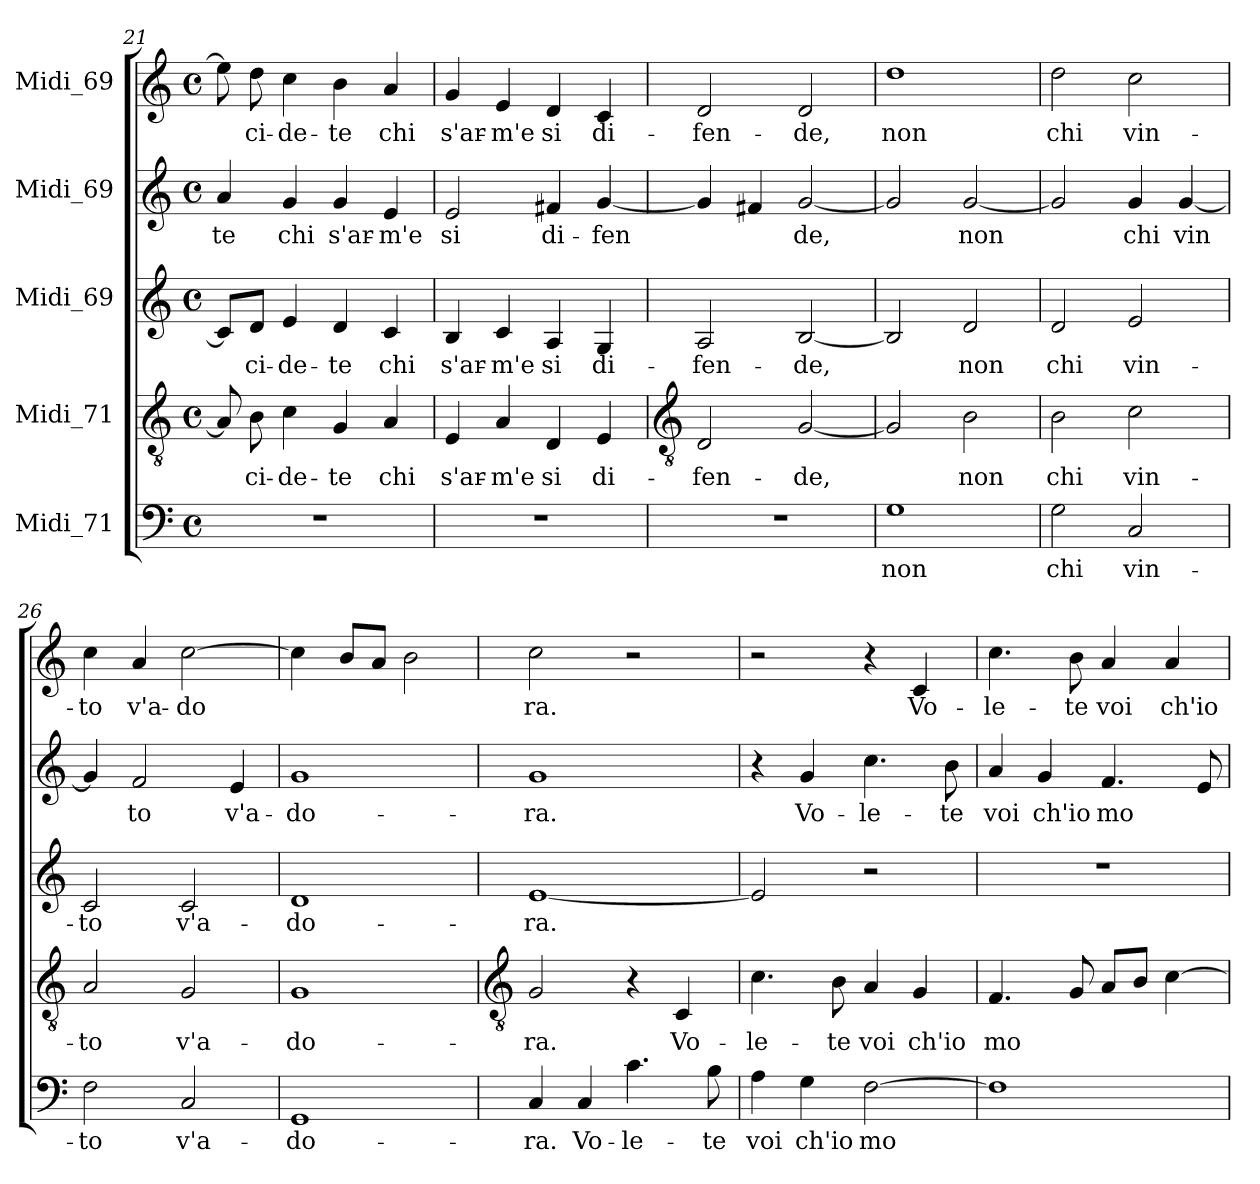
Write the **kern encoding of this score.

**kern	**text	**kern	**text	**kern	**text	**kern	**text	**kern	**text
*part5	*part5	*part4	*part4	*part3	*part3	*part2	*part2	*part1	*part1
*staff5	*staff5	*staff4	*staff4	*staff3	*staff3	*staff2	*staff2	*staff1	*staff1
*I"Midi_71	*	*I"Midi_71	*	*I"Midi_69	*	*I"Midi_69	*	*I"Midi_69	*
*clefF4	*	*clefGv2	*	*clefG2	*	*clefG2	*	*clefG2	*
*k[]	*	*k[]	*	*k[]	*	*k[]	*	*k[]	*
*C:	*	*C:	*	*C:	*	*C:	*	*C:	*
*M4/4	*	*M4/4	*	*M4/4	*	*M4/4	*	*M4/4	*
*met(c)	*	*met(c)	*	*met(c)	*	*met(c)	*	*met(c)	*
=21	=21	=21	=21	=21	=21	=21	=21	=21	=21
!	!	!	!	!	!	!	!LO:LY:b	!	!
1r	.	8A]	.	8c/L]	.	4a	-te	8ee]	.
!	!	!	!LO:LY:b	!	!LO:LY:b	!	!	!	!LO:LY:b
.	.	8B	ci-	8d/J	ci-	.	.	8dd	ci-
!	!	!	!LO:LY:b	!	!LO:LY:b	!	!LO:LY:b	!	!LO:LY:b
.	.	4c	-de-	4e	-de-	4g	chi	4cc	-de-
!	!	!	!LO:LY:b	!	!LO:LY:b	!	!LO:LY:b	!	!LO:LY:b
.	.	4G	-te	4d	-te	4g	s'ar-	4b	-te
!	!	!	!LO:LY:b	!	!LO:LY:b	!	!LO:LY:b	!	!LO:LY:b
.	.	4A	chi	4c	chi	4e	-m'e	4a	chi
=22	=22	=22	=22	=22	=22	=22	=22	=22	=22
!	!	!	!LO:LY:b	!	!LO:LY:b	!	!LO:LY:b	!	!LO:LY:b
1r	.	4E	s'ar-	4B	s'ar-	2e	si	4g	s'ar-
!	!	!	!LO:LY:b	!	!LO:LY:b	!	!	!	!LO:LY:b
.	.	4A	-m'e	4c	-m'e	.	.	4e	-m'e
!	!	!	!LO:LY:b	!	!LO:LY:b	!	!LO:LY:b	!	!LO:LY:b
.	.	4D	si	4A	si	4f#X	di-	4d	si
!	!	!	!LO:LY:b	!	!LO:LY:b	!	!LO:LY:b	!	!LO:LY:b
.	.	4E	di-	4G	di-	[4g	-fen	4c	di-
!!LO:LB:g=z
=23	=23	=23	=23	=23	=23	=23	=23	=23	=23
*	*	*clefGv2	*	*	*	*	*	*	*
!	!	!	!LO:LY:b	!	!LO:LY:b	!	!	!	!LO:LY:b
1r	.	2D	-fen-	2A	-fen-	4g]	.	2d	-fen-
.	.	.	.	.	.	4f#X	.	.	.
!	!	!	!LO:LY:b	!	!LO:LY:b	!	!LO:LY:b	!	!LO:LY:b
.	.	[2G	-de,	[2B	-de,	[2g	de,	2d	-de,
=24	=24	=24	=24	=24	=24	=24	=24	=24	=24
!	!LO:LY:b	!	!	!	!	!	!	!	!LO:LY:b
1G	non	2G]	.	2B]	.	2g]	.	1dd	non
!	!	!	!LO:LY:b	!	!LO:LY:b	!	!LO:LY:b	!	!
.	.	2B	non	2d	non	[2g	non	.	.
=25	=25	=25	=25	=25	=25	=25	=25	=25	=25
!	!LO:LY:b	!	!LO:LY:b	!	!LO:LY:b	!	!	!	!LO:LY:b
2G	chi	2B	chi	2d	chi	2g]	.	2dd	chi
!	!LO:LY:b	!	!LO:LY:b	!	!LO:LY:b	!	!LO:LY:b	!	!LO:LY:b
2C	vin-	2c	vin-	2e	vin-	4g	chi	2cc	vin-
!	!	!	!	!	!	!	!LO:LY:b	!	!
.	.	.	.	.	.	[4g	vin	.	.
=26	=26	=26	=26	=26	=26	=26	=26	=26	=26
!	!LO:LY:b	!	!LO:LY:b	!	!LO:LY:b	!	!	!	!LO:LY:b
2F	-to	2A	-to	2c	-to	4g]	.	4cc	-to
!	!	!	!	!	!	!	!LO:LY:b	!	!LO:LY:b
.	.	.	.	.	.	2f	to	4a	v'a-
!	!LO:LY:b	!	!LO:LY:b	!	!LO:LY:b	!	!	!	!LO:LY:b
2C	v'a-	2G	v'a-	2c	v'a-	.	.	[2cc	-do
!	!	!	!	!	!	!	!LO:LY:b	!	!
.	.	.	.	.	.	4e	v'a-	.	.
=27	=27	=27	=27	=27	=27	=27	=27	=27	=27
!	!LO:LY:b	!	!LO:LY:b	!	!LO:LY:b	!	!LO:LY:b	!	!
1GG	-do-	1G	-do-	1d	-do-	1g	-do-	4cc]	.
.	.	.	.	.	.	.	.	8bL	.
.	.	.	.	.	.	.	.	8aJ	.
.	.	.	.	.	.	.	.	2b	.
!!LO:LB:g=z
=28	=28	=28	=28	=28	=28	=28	=28	=28	=28
*	*	*clefGv2	*	*	*	*	*	*	*
!	!LO:LY:b	!	!LO:LY:b	!	!LO:LY:b	!	!LO:LY:b	!	!LO:LY:b
4C	-ra.	2G	-ra.	[1e	-ra.	1g	-ra.	2cc	ra.
!	!LO:LY:b	!	!	!	!	!	!	!	!
4C	Vo-	.	.	.	.	.	.	.	.
!	!LO:LY:b	!	!	!	!	!	!	!	!
4.c	-le-	4r	.	.	.	.	.	2r	.
!	!	!	!LO:LY:b	!	!	!	!	!	!
.	.	4C	Vo-	.	.	.	.	.	.
!	!LO:LY:b	!	!	!	!	!	!	!	!
8B	-te	.	.	.	.	.	.	.	.
=29	=29	=29	=29	=29	=29	=29	=29	=29	=29
!	!LO:LY:b	!	!LO:LY:b	!	!	!	!	!	!
4A	voi	4.c	-le-	2e]	.	4r	.	2r	.
!	!LO:LY:b	!	!	!	!	!	!LO:LY:b	!	!
4G	ch'io	.	.	.	.	4g	Vo-	.	.
!	!	!	!LO:LY:b	!	!	!	!	!	!
.	.	8B	-te	.	.	.	.	.	.
!	!LO:LY:b	!	!LO:LY:b	!	!	!	!LO:LY:b	!	!
[2F	mo	4A	voi	2r	.	4.cc	-le-	4r	.
!	!	!	!LO:LY:b	!	!	!	!	!	!LO:LY:b
.	.	4G	ch'io	.	.	.	.	4c	Vo-
!	!	!	!	!	!	!	!LO:LY:b	!	!
.	.	.	.	.	.	8b	-te	.	.
=30	=30	=30	=30	=30	=30	=30	=30	=30	=30
!	!	!	!LO:LY:b	!	!	!	!LO:LY:b	!	!LO:LY:b
1F]	.	4.F	mo	1r	.	4a	voi	4.cc	-le-
!	!	!	!	!	!	!	!LO:LY:b	!	!
.	.	.	.	.	.	4g	ch'io	.	.
!	!	!	!	!	!	!	!	!	!LO:LY:b
.	.	8G	.	.	.	.	.	8b	-te
!	!	!	!	!	!	!	!LO:LY:b	!	!LO:LY:b
.	.	8AL	.	.	.	4.f	mo	4a	voi
.	.	8BJ	.	.	.	.	.	.	.
!	!	!	!	!	!	!	!	!	!LO:LY:b
.	.	[4c	.	.	.	.	.	4a	ch'io
.	.	.	.	.	.	8e	.	.	.
=	=	=	=	=	=	=	=	=	=
*-	*-	*-	*-	*-	*-	*-	*-	*-	*-
